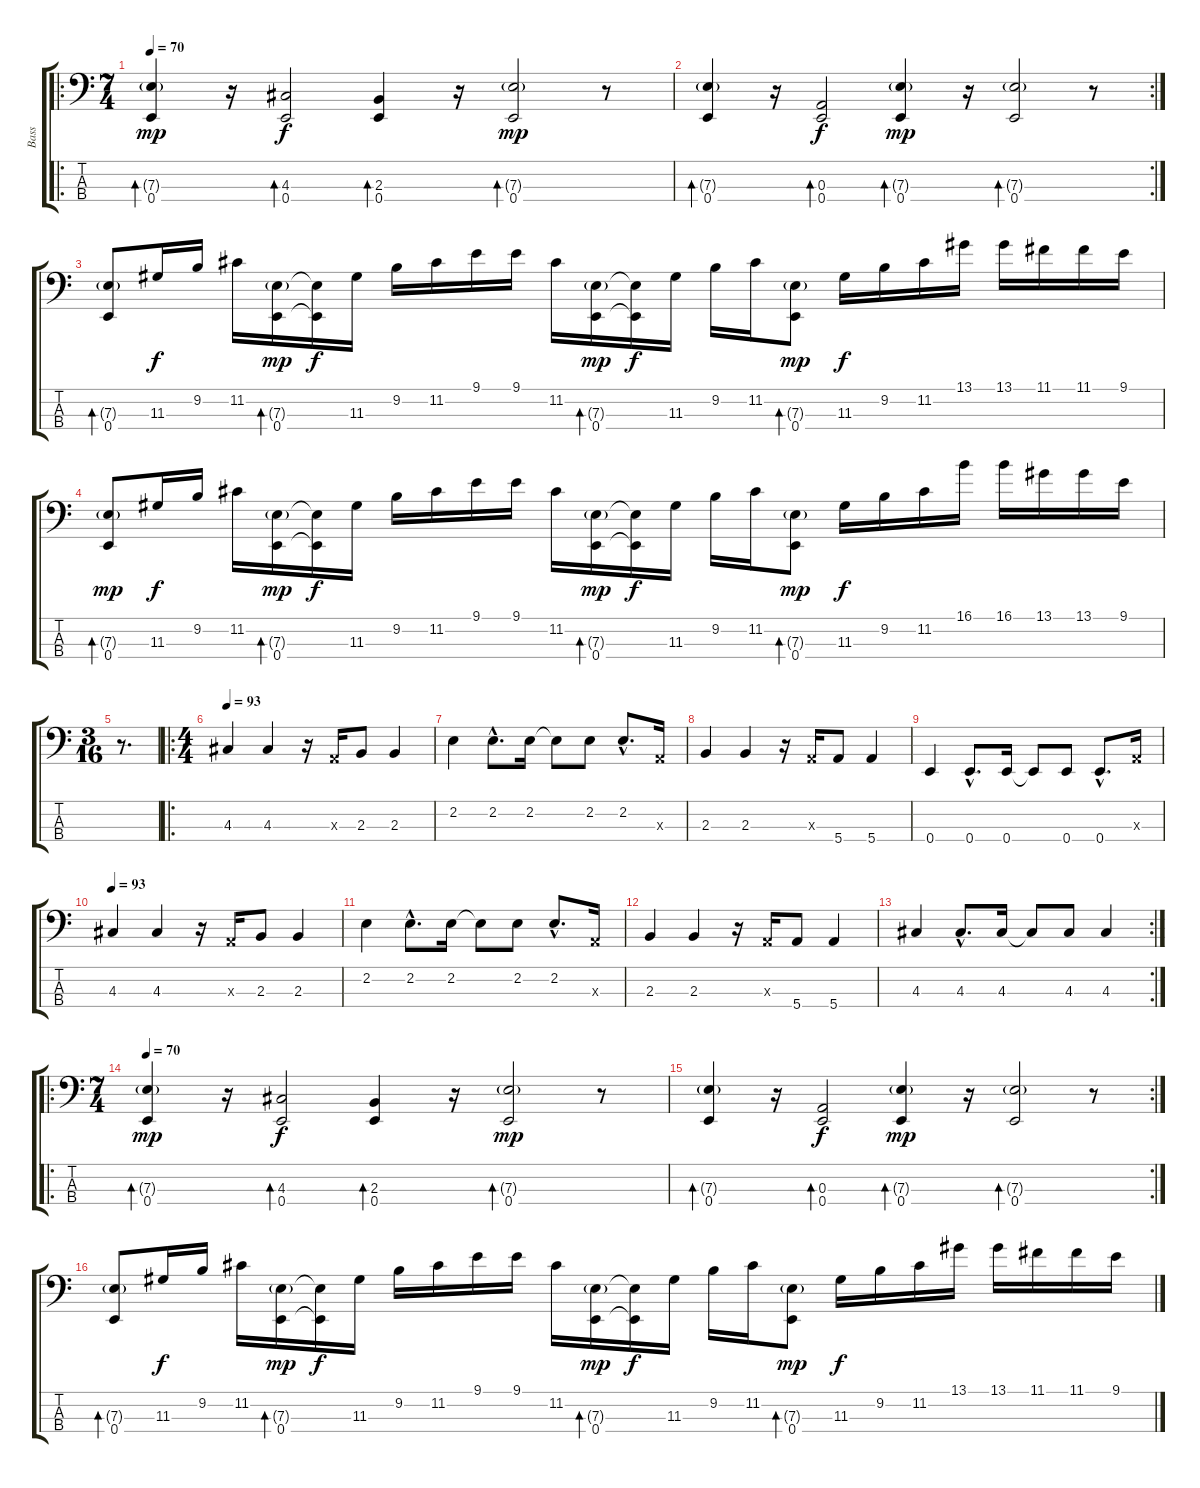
\track ("Bass" "Bass") {instrument electricbassfinger}
\staff {score tabs}
\tuning (G2 D2 A1 E1) {hide}
\ro
\ts (7 4)
\tempo 70
\clef f4
\ks c
(7.3{g} 0.4).4{bd 120 dy mp instrument electricbassfinger} r.16 (4.3 0.4).2{bd 120 dy f} (2.3 0.4).4{bd 120} r.16 (7.3{g} 0.4).2{bd 120 dy mp} r.8 |
\rc 2
(7.3{g} 0.4).4{bd 120} r.16 (0.3 0.4).2{bd 120 dy f} (7.3{g} 0.4).4{bd 120 dy mp} r.16 (7.3{g} 0.4).2{bd 120} r.8 |
(7.3{g} 0.4).8{bd 120} 11.3.16{dy f} 9.2.16 11.2.16 (7.3{g} 0.4).16{bd 120 dy mp} (7.3{t} 0.4{t}).16{dy f} 11.3.16 9.2.16 11.2.16 9.1.16 9.1.16 11.2.16 (7.3{g} 0.4).16{bd 120 dy mp} (7.3{t} 0.4{t}).16{dy f} 11.3.16 9.2.16 11.2.16 (7.3{g} 0.4).8{bd 120 dy mp} 11.3.16{dy f} 9.2.16 11.2.16 13.1.16 13.1.16 11.1.16 11.1.16 9.1.16 |
(7.3{g} 0.4).8{bd 120 dy mp} 11.3.16{dy f} 9.2.16 11.2.16 (7.3{g} 0.4).16{bd 120 dy mp} (7.3{t} 0.4{t}).16{dy f} 11.3.16 9.2.16 11.2.16 9.1.16 9.1.16 11.2.16 (7.3{g} 0.4).16{bd 120 dy mp} (7.3{t} 0.4{t}).16{dy f} 11.3.16 9.2.16 11.2.16 (7.3{g} 0.4).8{bd 120 dy mp} 11.3.16{dy f} 9.2.16 11.2.16 16.1.16 16.1.16 13.1.16 13.1.16 9.1.16 |
\ts (3 16)
r.8{d} |
\ro
\ts (4 4)
\tempo 93
4.3.4 4.3.4 r.16 0.3{x}.16 2.3.8 2.3.4 |
2.2.4 2.2{hac}.8{d} 2.2.16 2.2{t}.8 2.2.8 2.2{hac}.8{d} 0.3{x}.16 |
2.3.4 2.3.4 r.16 0.3{x}.16 5.4.8 5.4.4 |
0.4.4 0.4{hac}.8{d} 0.4.16 0.4{t}.8 0.4.8 0.4{hac}.8{d} 0.3{x}.16 |
\tempo 93
4.3.4 4.3.4 r.16 0.3{x}.16 2.3.8 2.3.4 |
2.2.4 2.2{hac}.8{d} 2.2.16 2.2{t}.8 2.2.8 2.2{hac}.8{d} 0.3{x}.16 |
2.3.4 2.3.4 r.16 0.3{x}.16 5.4.8 5.4.4 |
\rc 2
4.3.4 4.3{hac}.8{d} 4.3.16 4.3{t}.8 4.3.8 4.3.4 |
\ro
\ts (7 4)
\tempo 70
(7.3{g} 0.4).4{bd 120 dy mp} r.16 (4.3 0.4).2{bd 120 dy f} (2.3 0.4).4{bd 120} r.16 (7.3{g} 0.4).2{bd 120 dy mp} r.8 |
\rc 2
(7.3{g} 0.4).4{bd 120} r.16 (0.3 0.4).2{bd 120 dy f} (7.3{g} 0.4).4{bd 120 dy mp} r.16 (7.3{g} 0.4).2{bd 120} r.8 |
(7.3{g} 0.4).8{bd 120} 11.3.16{dy f} 9.2.16 11.2.16 (7.3{g} 0.4).16{bd 120 dy mp} (7.3{t} 0.4{t}).16{dy f} 11.3.16 9.2.16 11.2.16 9.1.16 9.1.16 11.2.16 (7.3{g} 0.4).16{bd 120 dy mp} (7.3{t} 0.4{t}).16{dy f} 11.3.16 9.2.16 11.2.16 (7.3{g} 0.4).8{bd 120 dy mp} 11.3.16{dy f} 9.2.16 11.2.16 13.1.16 13.1.16 11.1.16 11.1.16 9.1.16
